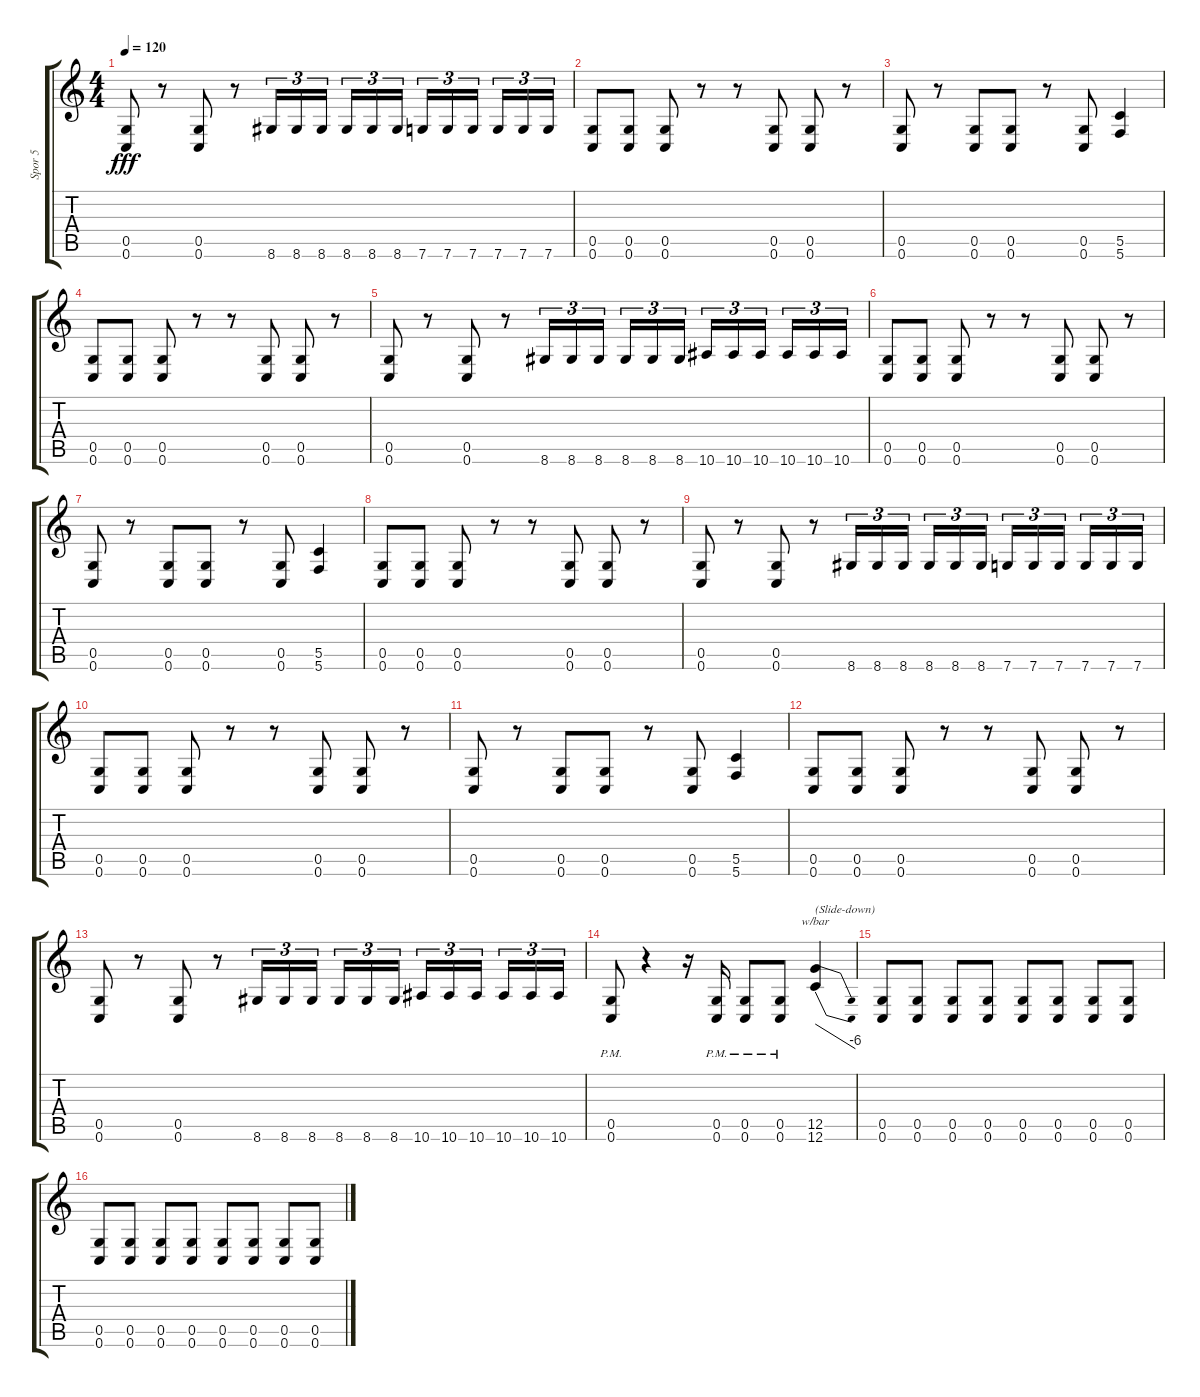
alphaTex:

\track ("Spor 5" "Spor 5") {instrument distortionguitar}
\staff {score tabs}
\tuning (D4 A3 F3 C3 G2 C2) {hide}
\ts (4 4)
\tempo 120
\clef g2
\ks c
(0.5 0.6).8{dy fff} r.8 (0.5 0.6).8 r.8 8.6.16{tu (3 2)} 8.6.16{tu (3 2)} 8.6.16{tu (3 2) beam splitsecondary} 8.6.16{tu (3 2)} 8.6.16{tu (3 2)} 8.6.16{tu (3 2)} 7.6.16{tu (3 2)} 7.6.16{tu (3 2)} 7.6.16{tu (3 2) beam splitsecondary} 7.6.16{tu (3 2)} 7.6.16{tu (3 2)} 7.6.16{tu (3 2)} |
(0.5 0.6).8 (0.5 0.6).8 (0.5 0.6).8 r.8 r.8 (0.5 0.6).8 (0.5 0.6).8 r.8 |
(0.5 0.6).8 r.8 (0.5 0.6).8 (0.5 0.6).8 r.8 (0.5 0.6).8 (5.5 5.6).4 |
(0.5 0.6).8 (0.5 0.6).8 (0.5 0.6).8 r.8 r.8 (0.5 0.6).8 (0.5 0.6).8 r.8 |
(0.5 0.6).8 r.8 (0.5 0.6).8 r.8 8.6.16{tu (3 2)} 8.6.16{tu (3 2)} 8.6.16{tu (3 2) beam splitsecondary} 8.6.16{tu (3 2)} 8.6.16{tu (3 2)} 8.6.16{tu (3 2)} 10.6.16{tu (3 2)} 10.6.16{tu (3 2)} 10.6.16{tu (3 2) beam splitsecondary} 10.6.16{tu (3 2)} 10.6.16{tu (3 2)} 10.6.16{tu (3 2)} |
(0.5 0.6).8 (0.5 0.6).8 (0.5 0.6).8 r.8 r.8 (0.5 0.6).8 (0.5 0.6).8 r.8 |
(0.5 0.6).8 r.8 (0.5 0.6).8 (0.5 0.6).8 r.8 (0.5 0.6).8 (5.5 5.6).4 |
(0.5 0.6).8 (0.5 0.6).8 (0.5 0.6).8 r.8 r.8 (0.5 0.6).8 (0.5 0.6).8 r.8 |
(0.5 0.6).8 r.8 (0.5 0.6).8 r.8 8.6.16{tu (3 2)} 8.6.16{tu (3 2)} 8.6.16{tu (3 2) beam splitsecondary} 8.6.16{tu (3 2)} 8.6.16{tu (3 2)} 8.6.16{tu (3 2)} 7.6.16{tu (3 2)} 7.6.16{tu (3 2)} 7.6.16{tu (3 2) beam splitsecondary} 7.6.16{tu (3 2)} 7.6.16{tu (3 2)} 7.6.16{tu (3 2)} |
(0.5 0.6).8 (0.5 0.6).8 (0.5 0.6).8 r.8 r.8 (0.5 0.6).8 (0.5 0.6).8 r.8 |
(0.5 0.6).8 r.8 (0.5 0.6).8 (0.5 0.6).8 r.8 (0.5 0.6).8 (5.5 5.6).4 |
(0.5 0.6).8 (0.5 0.6).8 (0.5 0.6).8 r.8 r.8 (0.5 0.6).8 (0.5 0.6).8 r.8 |
(0.5 0.6).8 r.8 (0.5 0.6).8 r.8 8.6.16{tu (3 2)} 8.6.16{tu (3 2)} 8.6.16{tu (3 2) beam splitsecondary} 8.6.16{tu (3 2)} 8.6.16{tu (3 2)} 8.6.16{tu (3 2)} 10.6.16{tu (3 2)} 10.6.16{tu (3 2)} 10.6.16{tu (3 2) beam splitsecondary} 10.6.16{tu (3 2)} 10.6.16{tu (3 2)} 10.6.16{tu (3 2)} |
(0.5{pm} 0.6{pm}).8 r.4 r.16 (0.5{pm} 0.6{pm}).16 (0.5{pm} 0.6{pm}).8 (0.5{pm} 0.6{pm}).8 (12.5 12.6).4{tbe (dive default 0 0 60 -24) txt "(Slide-down)"} |
(0.5 0.6).8 (0.5 0.6).8 (0.5 0.6).8 (0.5 0.6).8 (0.5 0.6).8 (0.5 0.6).8 (0.5 0.6).8 (0.5 0.6).8 |
(0.5 0.6).8 (0.5 0.6).8 (0.5 0.6).8 (0.5 0.6).8 (0.5 0.6).8 (0.5 0.6).8 (0.5 0.6).8 (0.5 0.6).8
